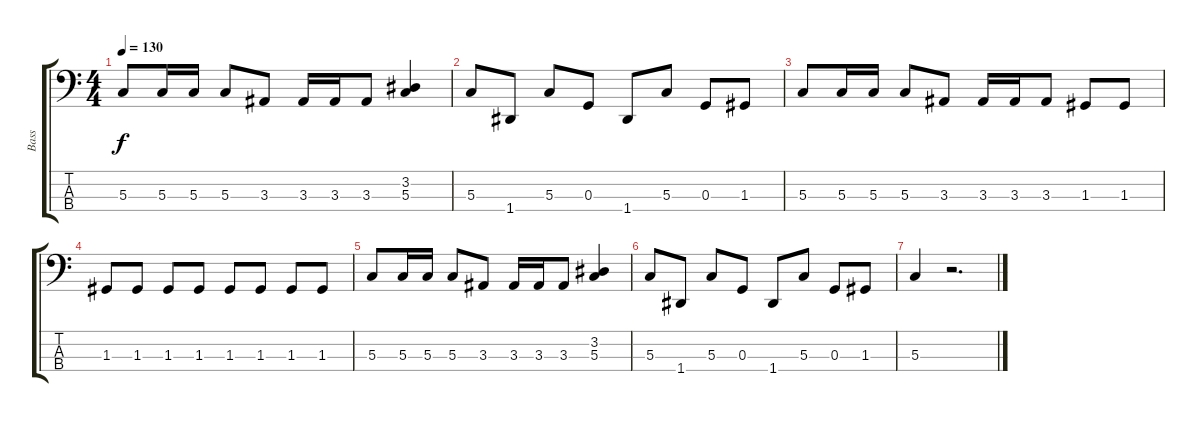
\track ("Bass" "Bass") {instrument electricbassfinger}
\staff {score tabs}
\tuning (F2 C2 G1 D1) {hide}
\ts (4 4)
\tempo 130
\clef f4
\ks c
5.3.8{dy f} 5.3.16 5.3.16 5.3.8 3.3.8 3.3.16 3.3.16 3.3.8 (3.2 5.3).4 |
5.3.8 1.4.8 5.3.8 0.3.8 1.4.8 5.3.8 0.3.8 1.3.8 |
5.3.8 5.3.16 5.3.16 5.3.8 3.3.8 3.3.16 3.3.16 3.3.8 1.3.8 1.3.8 |
1.3.8 1.3.8 1.3.8 1.3.8 1.3.8 1.3.8 1.3.8 1.3.8 |
5.3.8 5.3.16 5.3.16 5.3.8 3.3.8 3.3.16 3.3.16 3.3.8 (3.2 5.3).4 |
5.3.8 1.4.8 5.3.8 0.3.8 1.4.8 5.3.8 0.3.8 1.3.8 |
5.3.4 r.2{d}
